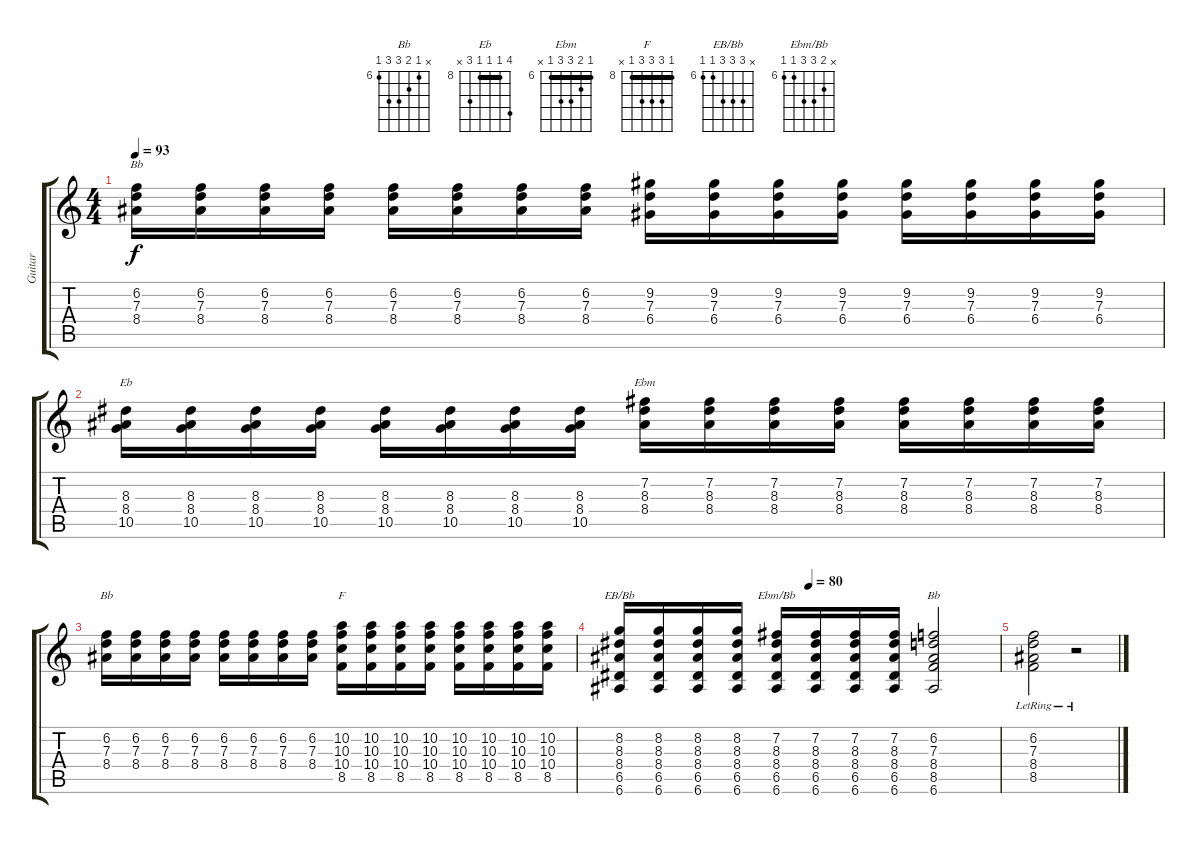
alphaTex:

\track ("Guitar" "Guitar") {instrument overdrivenguitar}
\staff {score tabs}
\tuning (E4 B3 G3 D3 A2 E2) {hide}
\chord ("Bb" x 6 7 8 x x) {firstfret 6}
\chord ("Eb" 11 8 8 8 10 x) {firstfret 8 barre 8}
\chord ("Ebm" 6 7 8 8 6 x) {firstfret 6 barre 6}
\chord ("Bb" 6 6 7 8 8 6) {firstfret 6 barre 6}
\chord ("F" 8 10 10 10 8 x) {firstfret 8 barre 8}
\chord ("EB/Bb" x 8 8 8 6 6) {firstfret 6}
\chord ("Ebm/Bb" x 7 8 8 6 6) {firstfret 6}
\chord ("Bb" x 6 7 8 8 6) {firstfret 6}
\ts (4 4)
\tempo 93
\clef g2
\ks c
(6.2 7.3 8.4).16{ch "Bb" dy f} (6.2 7.3 8.4).16 (6.2 7.3 8.4).16 (6.2 7.3 8.4).16 (6.2 7.3 8.4).16 (6.2 7.3 8.4).16 (6.2 7.3 8.4).16 (6.2 7.3 8.4).16 (9.2 7.3 6.4).16 (9.2 7.3 6.4).16 (9.2 7.3 6.4).16 (9.2 7.3 6.4).16 (9.2 7.3 6.4).16 (9.2 7.3 6.4).16 (9.2 7.3 6.4).16 (9.2 7.3 6.4).16 |
(8.3 8.4 10.5).16{ch "Eb"} (8.3 8.4 10.5).16 (8.3 8.4 10.5).16 (8.3 8.4 10.5).16 (8.3 8.4 10.5).16 (8.3 8.4 10.5).16 (8.3 8.4 10.5).16 (8.3 8.4 10.5).16 (7.2 8.3 8.4).16{ch "Ebm"} (7.2 8.3 8.4).16 (7.2 8.3 8.4).16 (7.2 8.3 8.4).16 (7.2 8.3 8.4).16 (7.2 8.3 8.4).16 (7.2 8.3 8.4).16 (7.2 8.3 8.4).16 |
(6.2 7.3 8.4).16{ch "Bb"} (6.2 7.3 8.4).16 (6.2 7.3 8.4).16 (6.2 7.3 8.4).16 (6.2 7.3 8.4).16 (6.2 7.3 8.4).16 (6.2 7.3 8.4).16 (6.2 7.3 8.4).16 (10.2 10.3 10.4 8.5).16{ch "F"} (10.2 10.3 10.4 8.5).16 (10.2 10.3 10.4 8.5).16 (10.2 10.3 10.4 8.5).16 (10.2 10.3 10.4 8.5).16 (10.2 10.3 10.4 8.5).16 (10.2 10.3 10.4 8.5).16 (10.2 10.3 10.4 8.5).16 |
\tempo (80 0.5)
(8.2 8.3 8.4 6.5 6.6).16{ch "EB/Bb"} (8.2 8.3 8.4 6.5 6.6).16 (8.2 8.3 8.4 6.5 6.6).16 (8.2 8.3 8.4 6.5 6.6).16 (7.2 8.3 8.4 6.5 6.6).16{ch "Ebm/Bb"} (7.2 8.3 8.4 6.5 6.6).16 (7.2 8.3 8.4 6.5 6.6).16 (7.2 8.3 8.4 6.5 6.6).16 (6.2 7.3 8.4 8.5 6.6).2{ch "Bb"} |
(6.2{lr} 7.3{lr} 8.4{lr} 8.5{lr}).2 r.2
